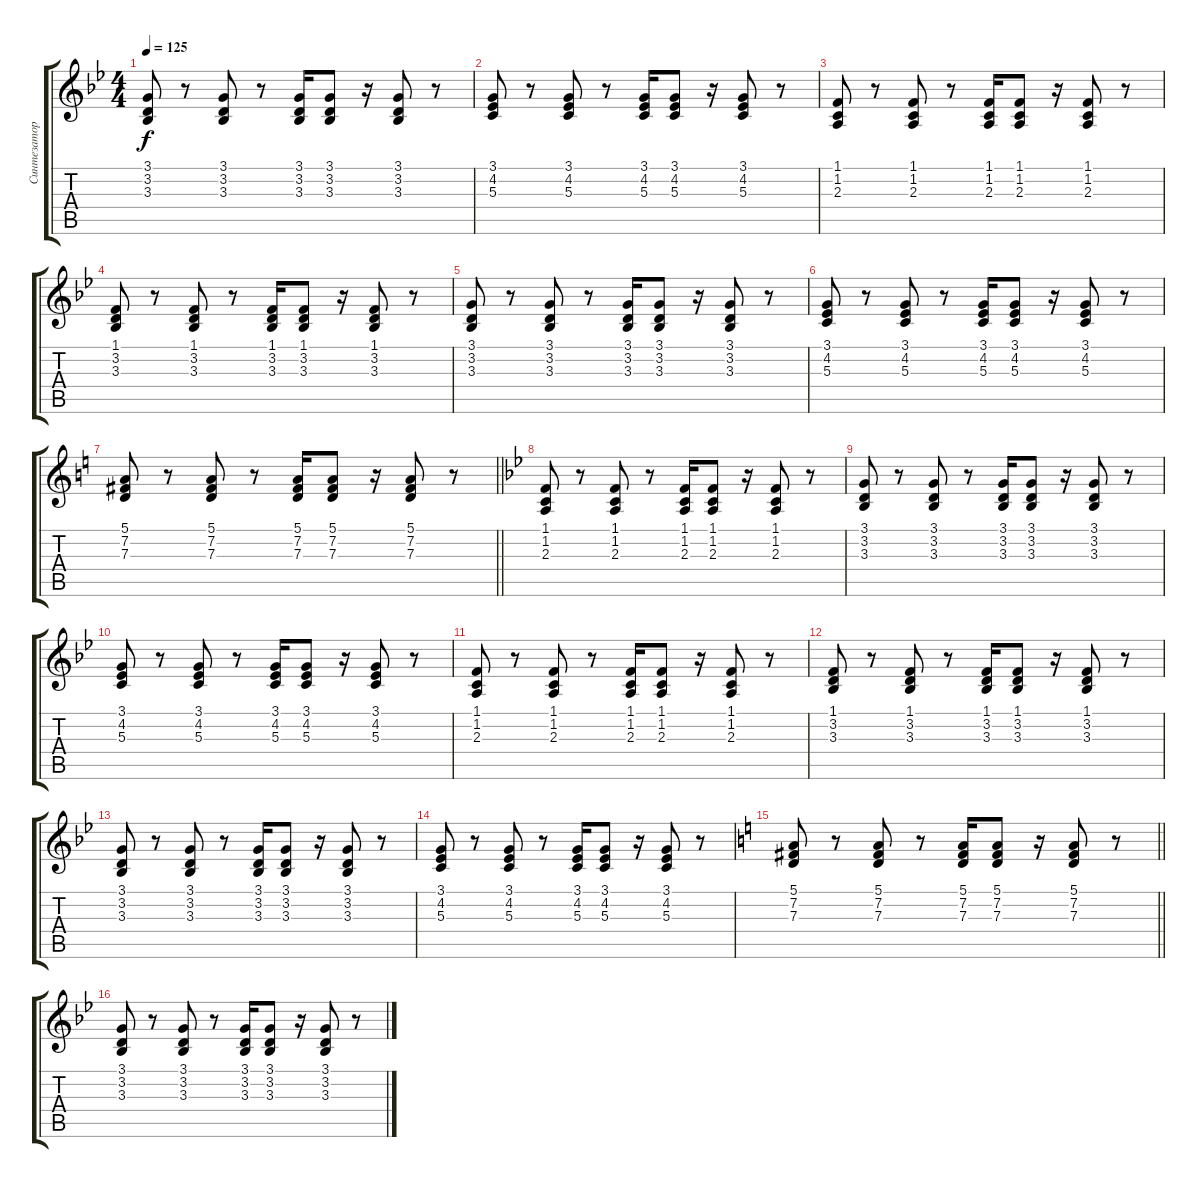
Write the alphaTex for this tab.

\track ("Синтезатор" "Синтезатор") {instrument lead2sawtooth}
\staff {score tabs}
\tuning (E4 B3 G3 D3 A2 E2) {hide}
\ts (4 4)
\tempo 125
\clef g2
\ks bb
(3.1 3.2 3.3).8{dy f} r.8 (3.1 3.2 3.3).8 r.8 (3.1 3.2 3.3).16 (3.1 3.2 3.3).8 r.16 (3.1 3.2 3.3).8 r.8 |
(3.1 4.2 5.3).8 r.8 (3.1 4.2 5.3).8 r.8 (3.1 4.2 5.3).16 (3.1 4.2 5.3).8 r.16 (3.1 4.2 5.3).8 r.8 |
(1.1 1.2 2.3).8 r.8 (1.1 1.2 2.3).8 r.8 (1.1 1.2 2.3).16 (1.1 1.2 2.3).8 r.16 (1.1 1.2 2.3).8 r.8 |
(1.1 3.2 3.3).8 r.8 (1.1 3.2 3.3).8 r.8 (1.1 3.2 3.3).16 (1.1 3.2 3.3).8 r.16 (1.1 3.2 3.3).8 r.8 |
(3.1 3.2 3.3).8 r.8 (3.1 3.2 3.3).8 r.8 (3.1 3.2 3.3).16 (3.1 3.2 3.3).8 r.16 (3.1 3.2 3.3).8 r.8 |
(3.1 4.2 5.3).8 r.8 (3.1 4.2 5.3).8 r.8 (3.1 4.2 5.3).16 (3.1 4.2 5.3).8 r.16 (3.1 4.2 5.3).8 r.8 |
\barLineRight lightlight
\ks c
(5.1 7.2 7.3).8 r.8 (5.1 7.2 7.3).8 r.8 (5.1 7.2 7.3).16 (5.1 7.2 7.3).8 r.16 (5.1 7.2 7.3).8 r.8 |
\ks bb
(1.1 1.2 2.3).8 r.8 (1.1 1.2 2.3).8 r.8 (1.1 1.2 2.3).16 (1.1 1.2 2.3).8 r.16 (1.1 1.2 2.3).8 r.8 |
(3.1 3.2 3.3).8 r.8 (3.1 3.2 3.3).8 r.8 (3.1 3.2 3.3).16 (3.1 3.2 3.3).8 r.16 (3.1 3.2 3.3).8 r.8 |
(3.1 4.2 5.3).8 r.8 (3.1 4.2 5.3).8 r.8 (3.1 4.2 5.3).16 (3.1 4.2 5.3).8 r.16 (3.1 4.2 5.3).8 r.8 |
(1.1 1.2 2.3).8 r.8 (1.1 1.2 2.3).8 r.8 (1.1 1.2 2.3).16 (1.1 1.2 2.3).8 r.16 (1.1 1.2 2.3).8 r.8 |
(1.1 3.2 3.3).8 r.8 (1.1 3.2 3.3).8 r.8 (1.1 3.2 3.3).16 (1.1 3.2 3.3).8 r.16 (1.1 3.2 3.3).8 r.8 |
(3.1 3.2 3.3).8 r.8 (3.1 3.2 3.3).8 r.8 (3.1 3.2 3.3).16 (3.1 3.2 3.3).8 r.16 (3.1 3.2 3.3).8 r.8 |
(3.1 4.2 5.3).8 r.8 (3.1 4.2 5.3).8 r.8 (3.1 4.2 5.3).16 (3.1 4.2 5.3).8 r.16 (3.1 4.2 5.3).8 r.8 |
\barLineRight lightlight
\ks c
(5.1 7.2 7.3).8 r.8 (5.1 7.2 7.3).8 r.8 (5.1 7.2 7.3).16 (5.1 7.2 7.3).8 r.16 (5.1 7.2 7.3).8 r.8 |
\ks bb
(3.1 3.2 3.3).8 r.8 (3.1 3.2 3.3).8 r.8 (3.1 3.2 3.3).16 (3.1 3.2 3.3).8 r.16 (3.1 3.2 3.3).8 r.8
